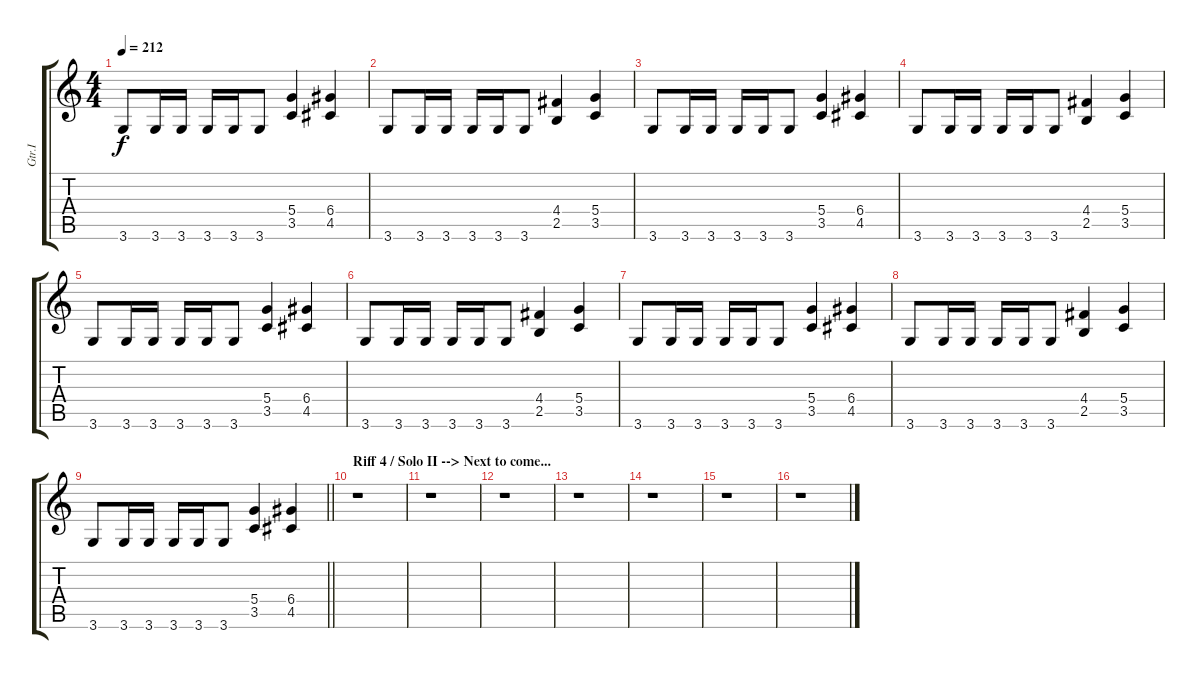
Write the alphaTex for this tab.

\track ("Gtr.I" "Gtr.I") {instrument distortionguitar}
\staff {score tabs}
\tuning (E4 B3 G3 D3 A2 E2) {hide}
\ts (4 4)
\tempo 212
\clef g2
\ks c
3.6.8{dy f} 3.6.16 3.6.16 3.6.16 3.6.16 3.6.8 (5.4 3.5).4 (6.4 4.5).4 |
3.6.8 3.6.16 3.6.16 3.6.16 3.6.16 3.6.8 (4.4 2.5).4 (5.4 3.5).4 |
3.6.8 3.6.16 3.6.16 3.6.16 3.6.16 3.6.8 (5.4 3.5).4 (6.4 4.5).4 |
3.6.8 3.6.16 3.6.16 3.6.16 3.6.16 3.6.8 (4.4 2.5).4 (5.4 3.5).4 |
3.6.8 3.6.16 3.6.16 3.6.16 3.6.16 3.6.8 (5.4 3.5).4 (6.4 4.5).4 |
3.6.8 3.6.16 3.6.16 3.6.16 3.6.16 3.6.8 (4.4 2.5).4 (5.4 3.5).4 |
3.6.8 3.6.16 3.6.16 3.6.16 3.6.16 3.6.8 (5.4 3.5).4 (6.4 4.5).4 |
3.6.8 3.6.16 3.6.16 3.6.16 3.6.16 3.6.8 (4.4 2.5).4 (5.4 3.5).4 |
\barLineRight lightlight
3.6.8 3.6.16 3.6.16 3.6.16 3.6.16 3.6.8 (5.4 3.5).4 (6.4 4.5).4 |
\section ("" "Riff 4 / Solo II --> Next to come...")
r.1 |
r.1 |
r.1 |
r.1 |
r.1 |
r.1 |
r.1
